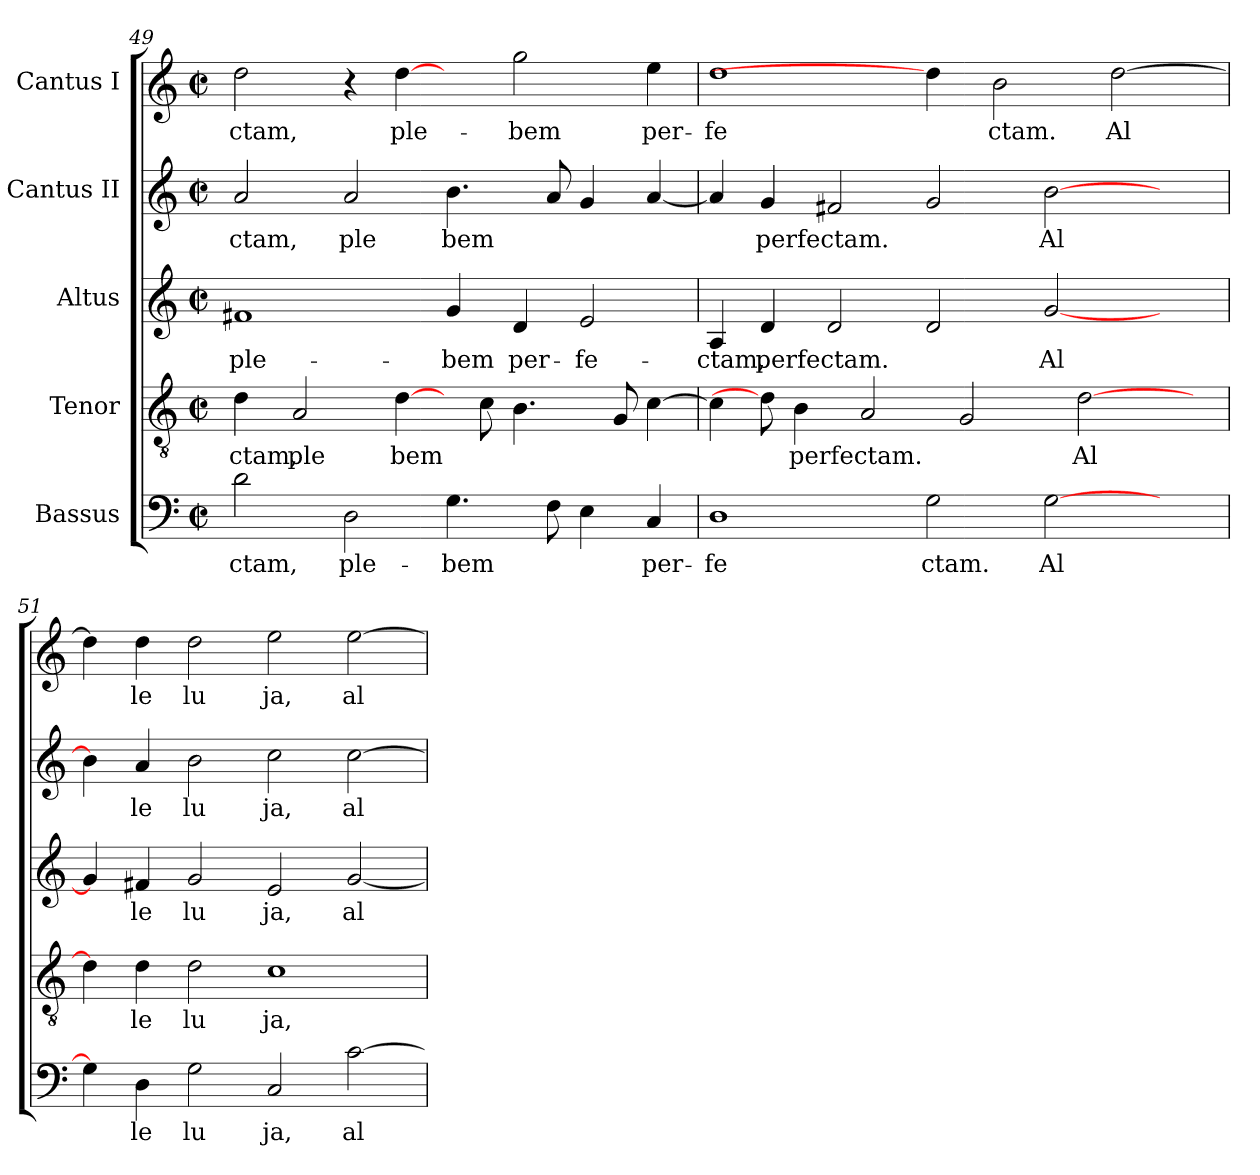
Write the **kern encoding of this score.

**kern	**text	**kern	**text	**kern	**text	**kern	**text	**kern	**text
*part5	*part5	*part4	*part4	*part3	*part3	*part2	*part2	*part1	*part1
*staff5	*staff5	*staff4	*staff4	*staff3	*staff3	*staff2	*staff2	*staff1	*staff1
*I"Bassus	*	*I"Tenor	*	*I"Altus	*	*I"Cantus II	*	*I"Cantus I	*
*clefF4	*	*clefGv2	*	*clefG2	*	*clefG2	*	*clefG2	*
*M2/2	*	*M2/2	*	*M2/2	*	*M2/2	*	*M2/2	*
*met(c|)	*	*met(c|)	*	*met(c|)	*	*met(c|)	*	*met(c|)	*
=49	=49	=49	=49	=49	=49	=49	=49	=49	=49
!	!LO:LY:b:cj	!	!LO:LY:b:cj	!	!LO:LY:b:cj	!	!LO:LY:b:cj	!	!LO:LY:b:cj
2d\	-ctam,	4d\	ctam,	1f#X	ple-	2a/	ctam,	2dd\	-ctam,
!	!	!	!LO:LY:b:cj	!	!	!	!	!	!
.	.	2A/	ple	.	.	.	.	.	.
!	!LO:LY:b:cj	!	!	!	!	!	!LO:LY:b:cj	!	!
2D\	ple-	.	.	.	.	2a/	ple	4r	.
!	!	!	!LO:LY:b	!	!	!	!	!	!LO:LY:b:cj
.	.	[4d\	bem	.	.	.	.	[4dd\	ple-
!	!LO:LY:b	!	!	!	!LO:LY:b:cj	!	!LO:LY:b	!	!
4.G\	-bem	8ryy	.	4g/	-bem	4.b\	bem	4ryy	.
.	.	8c\	.	.	.	.	.	.	.
!	!	!	!	!	!LO:LY:b:cj	!	!	!	!LO:LY:b:cj
.	.	4.B\	.	4d/	per-	.	.	2gg\	-bem
8F\	.	.	.	.	.	8a/	.	.	.
!	!	!	!	!	!LO:LY:b:cj	!	!	!	!
4E\	.	.	.	2e/	-fe-	4g/	.	.	.
.	.	8G/	.	.	.	.	.	.	.
!	!LO:LY:b:cj	!	!	!	!	!	!	!	!LO:LY:b:cj
4C/	per-	[<4c\	.	.	.	[>4a/	.	4ee\	per-
!!LO:PB:g=z
=50	=50	=50	=50	=50	=50	=50	=50	=50	=50
!	!LO:LY:b:cj	!	!	!	!LO:LY:b:cj	!	!	!	!LO:LY:b:cj
1D	-fe	4c\]	.	4A/	-ctam,	4a/]	.	1dd	-fe
!	!	!	!	!	!LO:LY:b	!	!LO:LY:b	!	!
.	.	8d\]	.	4d/	perfectam.	4g/	perfectam.	.	.
!	!	!	!LO:LY:b	!	!	!	!	!	!
.	.	4B\	perfectam.	.	.	.	.	.	.
.	.	.	.	2d/	.	2f#X/	.	.	.
.	.	2A/	.	.	.	.	.	.	.
!	!LO:LY:b:cj	!	!	!	!	!	!	!	!
2G\	ctam.	.	.	2d/	.	2g/	.	4dd\]	.
.	.	2G/	.	.	.	.	.	.	.
!	!	!	!	!	!	!	!	!	!LO:LY:b:cj
.	.	.	.	.	.	.	.	2b\	ctam.
!	!LO:LY:b:cj	!	!	!	!LO:LY:b:cj	!	!LO:LY:b:cj	!	!
[>2G\	Al	.	.	[<2g/	Al	[>2b\	Al	.	.
!	!	!	!LO:LY:b:cj	!	!	!	!	!	!
.	.	[>2d\	Al	.	.	.	.	.	.
!	!	!	!	!	!	!	!	!	!LO:LY:b:cj
.	.	.	.	.	.	.	.	[>2dd\	Al
4ryy	.	.	.	4ryy	.	4ryy	.	.	.
.	.	8ryy	.	.	.	.	.	.	.
=51	=51	=51	=51	=51	=51	=51	=51	=51	=51
4G\]	.	4d\]	.	4g/]	.	4b\]	.	4dd\]	.
!	!LO:LY:b:cj	!	!LO:LY:b:cj	!	!LO:LY:b:cj	!	!LO:LY:b:cj	!	!LO:LY:b:cj
4D\	le	4d\	le	4f#X/	le	4a/	le	4dd\	le
!	!LO:LY:b:cj	!	!LO:LY:b:cj	!	!LO:LY:b:cj	!	!LO:LY:b:cj	!	!LO:LY:b:cj
2G\	lu	2d\	lu	2g/	lu	2b\	lu	2dd\	lu
!	!LO:LY:b:cj	!	!LO:LY:b:cj	!	!LO:LY:b:cj	!	!LO:LY:b:cj	!	!LO:LY:b:cj
2C/	ja,	1c	ja,	2e/	ja,	2cc\	ja,	2ee\	ja,
!	!LO:LY:b:cj	!	!	!	!LO:LY:b:cj	!	!LO:LY:b:cj	!	!LO:LY:b:cj
[>2c\	al	.	.	[<2g/	al	[>2cc\	al	[>2ee\	al
=	=	=	=	=	=	=	=	=	=
*-	*-	*-	*-	*-	*-	*-	*-	*-	*-
